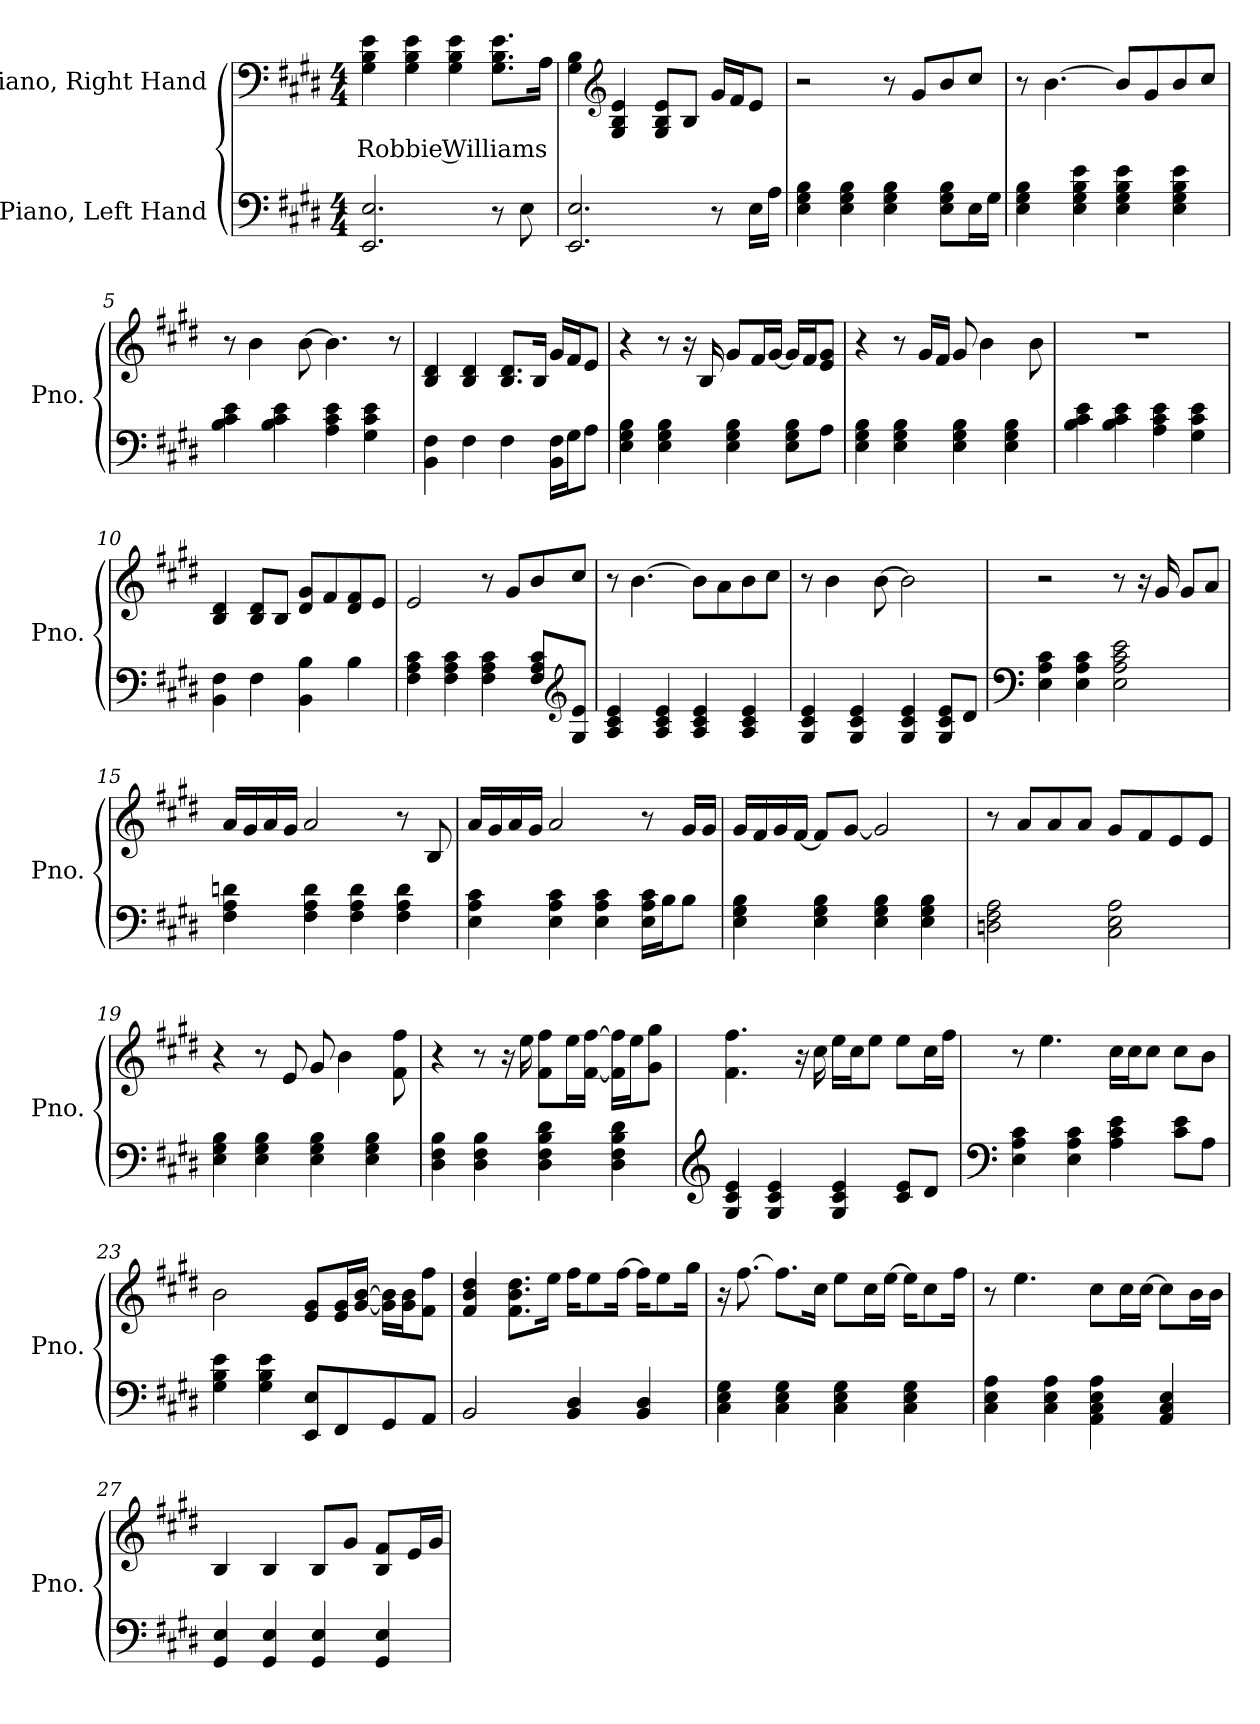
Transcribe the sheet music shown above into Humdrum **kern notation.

**kern	**kern	**text
*part2	*part1	*part1
*staff2	*staff1	*staff1
*I"Piano, Left Hand	*I"Piano, Right Hand	*
*I'Pno.	*I'Pno.	*
*clefF4	*clefF4	*
*k[f#c#g#d#]	*k[f#c#g#d#]	*
*M4/4	*M4/4	*
*MM80	*MM80	*
=1	=1	=1
!	!	!LO:LY:b
2.EE/ 2.E/	4G#\ 4B\ 4e\	Robbie Williams
.	4G#\ 4B\ 4e\	.
.	4G#\ 4B\ 4e\	.
8r	8.G#\ 8.B\ 8.e\L	.
8E\	.	.
.	16A\Jk	.
=2	=2	=2
2.EE/ 2.E/	4G#\ 4B\	.
*	*clefG2	*
.	4G#/ 4B/ 4e/	.
.	8G#/ 8B/ 8e/L	.
.	8B/J	.
8r	16g#/LL	.
.	16f#/J	.
16E\LL	8e/J	.
16A\JJ	.	.
=3	=3	=3
4E\ 4G#\ 4B\	2r	.
4E\ 4G#\ 4B\	.	.
4E\ 4G#\ 4B\	8r	.
.	8g#/L	.
8E\ 8G#\ 8B\L	8b/	.
16E\L	8cc#/J	.
16G#\JJ	.	.
!!LO:LB:g=z
=4	=4	=4
4E\ 4G#\ 4B\	8r	.
.	[4.b\	.
4E\ 4G#\ 4B\ 4e\	.	.
4E\ 4G#\ 4B\ 4e\	8b/L]	.
.	8g#/	.
4E\ 4G#\ 4B\ 4e\	8b/	.
.	8cc#/J	.
=5	=5	=5
4B\ 4c#\ 4e\	8r	.
.	4b\	.
4B\ 4c#\ 4e\	.	.
.	[8b\	.
4A\ 4c#\ 4e\	4.b\]	.
4G#\ 4c#\ 4e\	.	.
.	8r	.
=6	=6	=6
4BB\ 4F#\	4B/ 4d#/	.
4F#\	4B/ 4d#/	.
4F#\	8.B/ 8.d#/L	.
.	16B/Jk	.
16BB\ 16F#\LL	16g#/LL	.
16G#\J	16f#/J	.
8A\J	8e/J	.
=7	=7	=7
4E\ 4G#\ 4B\	4r	.
4E\ 4G#\ 4B\	8r	.
.	16r	.
.	16B/	.
4E\ 4G#\ 4B\	8g#/L	.
.	16f#/L	.
.	[16g#/JJ	.
8E\ 8G#\ 8B\L	16g#/LL]	.
.	16f#/J	.
8A\J	8e/ 8g#/J	.
=8	=8	=8
4E\ 4G#\ 4B\	4r	.
4E\ 4G#\ 4B\	8r	.
.	16g#/LL	.
.	16f#/JJ	.
4E\ 4G#\ 4B\	8g#/	.
.	4b\	.
4E\ 4G#\ 4B\	.	.
.	8b\	.
!!LO:LB:g=z
=9	=9	=9
4B\ 4c#\ 4e\	1r	.
4B\ 4c#\ 4e\	.	.
4A\ 4c#\ 4e\	.	.
4G#\ 4c#\ 4e\	.	.
=10	=10	=10
4BB\ 4F#\	4B/ 4d#/	.
4F#\	8B/ 8d#/L	.
.	8B/J	.
4BB\ 4B\	8d#/ 8g#/L	.
.	8f#/	.
4B\	8d#/ 8f#/	.
.	8e/J	.
=11	=11	=11
4F#\ 4A\ 4c#\	2e/	.
4F#\ 4A\ 4c#\	.	.
4F#\ 4A\ 4c#\	8r	.
.	8g#/L	.
8F#/ 8A/ 8c#/L	8b/	.
*clefG2	*	*
8G#/ 8e/J	8cc#/J	.
=12	=12	=12
4A/ 4c#/ 4e/	8r	.
.	[4.b\	.
4A/ 4c#/ 4e/	.	.
4A/ 4c#/ 4e/	8b\L]	.
.	8a\	.
4A/ 4c#/ 4e/	8b\	.
.	8cc#\J	.
=13	=13	=13
4G#/ 4c#/ 4e/	8r	.
.	4b\	.
4G#/ 4c#/ 4e/	.	.
.	[8b\	.
4G#/ 4c#/ 4e/	2b\]	.
8G#/ 8c#/ 8e/L	.	.
8d#/J	.	.
!!LO:LB:g=z
=14	=14	=14
*clefF4	*	*
4E\ 4A\ 4c#\	2r	.
4E\ 4A\ 4c#\	.	.
2E\ 2A\ 2c#\ 2e\	8r	.
.	16r	.
.	16g#/	.
.	8g#/L	.
.	8a/J	.
=15	=15	=15
4F#\ 4A\ 4dn\	16a/LL	.
.	16g#/	.
.	16a/	.
.	16g#/JJ	.
4F#\ 4A\ 4d\	2a/	.
4F#\ 4A\ 4d\	.	.
4F#\ 4A\ 4d\	8r	.
.	8B/	.
=16	=16	=16
4E\ 4A\ 4c#\	16a/LL	.
.	16g#/	.
.	16a/	.
.	16g#/JJ	.
4E\ 4A\ 4c#\	2a/	.
4E\ 4A\ 4c#\	.	.
16E\ 16A\ 16c#\LL	8r	.
16B\J	.	.
8B\J	16g#/LL	.
.	16g#/JJ	.
=17	=17	=17
4E\ 4G#\ 4B\	16g#/LL	.
.	16f#/	.
.	16g#/	.
.	[16f#/JJ	.
4E\ 4G#\ 4B\	8f#/L]	.
.	[8g#/J	.
4E\ 4G#\ 4B\	2g#/]	.
4E\ 4G#\ 4B\	.	.
!!LO:LB:g=z
=18	=18	=18
2Dn\ 2F#\ 2A\	8r	.
.	8a/L	.
.	8a/	.
.	8a/J	.
2C#\ 2E\ 2A\	8g#/L	.
.	8f#/	.
.	8e/	.
.	8e/J	.
=19	=19	=19
4E\ 4G#\ 4B\	4r	.
4E\ 4G#\ 4B\	8r	.
.	8e/	.
4E\ 4G#\ 4B\	8g#/	.
.	4b\	.
4E\ 4G#\ 4B\	.	.
.	8f#\ 8ff#\	.
=20	=20	=20
4D#\ 4F#\ 4B\	4r	.
4D#\ 4F#\ 4B\	8r	.
.	16r	.
.	16ee\	.
4D#\ 4F#\ 4B\ 4d#\	8f#\ 8ff#\L	.
.	16ee\L	.
.	[16f#\ [16ff#\JJ	.
4D#\ 4F#\ 4B\ 4d#\	16f#\] 16ff#\]LL	.
.	16ee\J	.
.	8g#\ 8gg#\J	.
=21	=21	=21
*clefG2	*	*
4G#/ 4c#/ 4e/	4.f#\ 4.ff#\	.
4G#/ 4c#/ 4e/	.	.
.	16r	.
.	16cc#\	.
4G#/ 4c#/ 4e/	16ee\LL	.
.	16cc#\J	.
.	8ee\J	.
8c#/ 8e/L	8ee\L	.
8d#/J	16cc#\L	.
.	16ff#\JJ	.
!!LO:LB:g=z
=22	=22	=22
*clefF4	*	*
4E\ 4A\ 4c#\	8r	.
.	4.ee\	.
4E\ 4A\ 4c#\	.	.
4A\ 4c#\ 4e\	16cc#\LL	.
.	16cc#\J	.
.	8cc#\J	.
8c#\ 8e\L	8cc#\L	.
8A\J	8b\J	.
=23	=23	=23
4G#\ 4B\ 4e\	2b\	.
4G#\ 4B\ 4e\	.	.
8EE/ 8E/L	8e/ 8g#/L	.
8FF#/	16e/ 16g#/L	.
.	[16g#/ [16b/JJ	.
8GG#/	16g#\] 16b\]LL	.
.	16g#\ 16b\J	.
8AA/J	8f#\ 8ff#\J	.
=24	=24	=24
2BB/	4f#/ 4b/ 4dd#/	.
.	8.f#\ 8.b\ 8.dd#\L	.
.	16ee\Jk	.
4BB/ 4D#/	16ff#\KL	.
.	8ee\	.
.	[16ff#\Jk	.
4BB/ 4D#/	16ff#\KL]	.
.	8ee\	.
.	16gg#\Jk	.
=25	=25	=25
4C#\ 4E\ 4G#\	16r	.
.	[8.ff#\	.
4C#\ 4E\ 4G#\	8.ff#\L]	.
.	16cc#\Jk	.
4C#\ 4E\ 4G#\	8ee\L	.
.	16cc#\L	.
.	[16ee\JJ	.
4C#\ 4E\ 4G#\	16ee\KL]	.
.	8cc#\	.
.	16ff#\Jk	.
!!LO:PB:g=z
=26	=26	=26
4C#\ 4E\ 4A\	8r	.
.	4.ee\	.
4C#\ 4E\ 4A\	.	.
4AA\ 4C#\ 4E\ 4A\	8cc#\L	.
.	16cc#\L	.
.	[16cc#\JJ	.
4AA/ 4C#/ 4E/	8cc#\L]	.
.	16b\L	.
.	16b\JJ	.
=27	=27	=27
4GG#/ 4E/	4B/	.
4GG#/ 4E/	4B/	.
4GG#/ 4E/	8B/L	.
.	8g#/J	.
4GG#/ 4E/	8B/ 8f#/L	.
.	16e/L	.
.	16g#/JJ	.
=	=	=
*-	*-	*-
